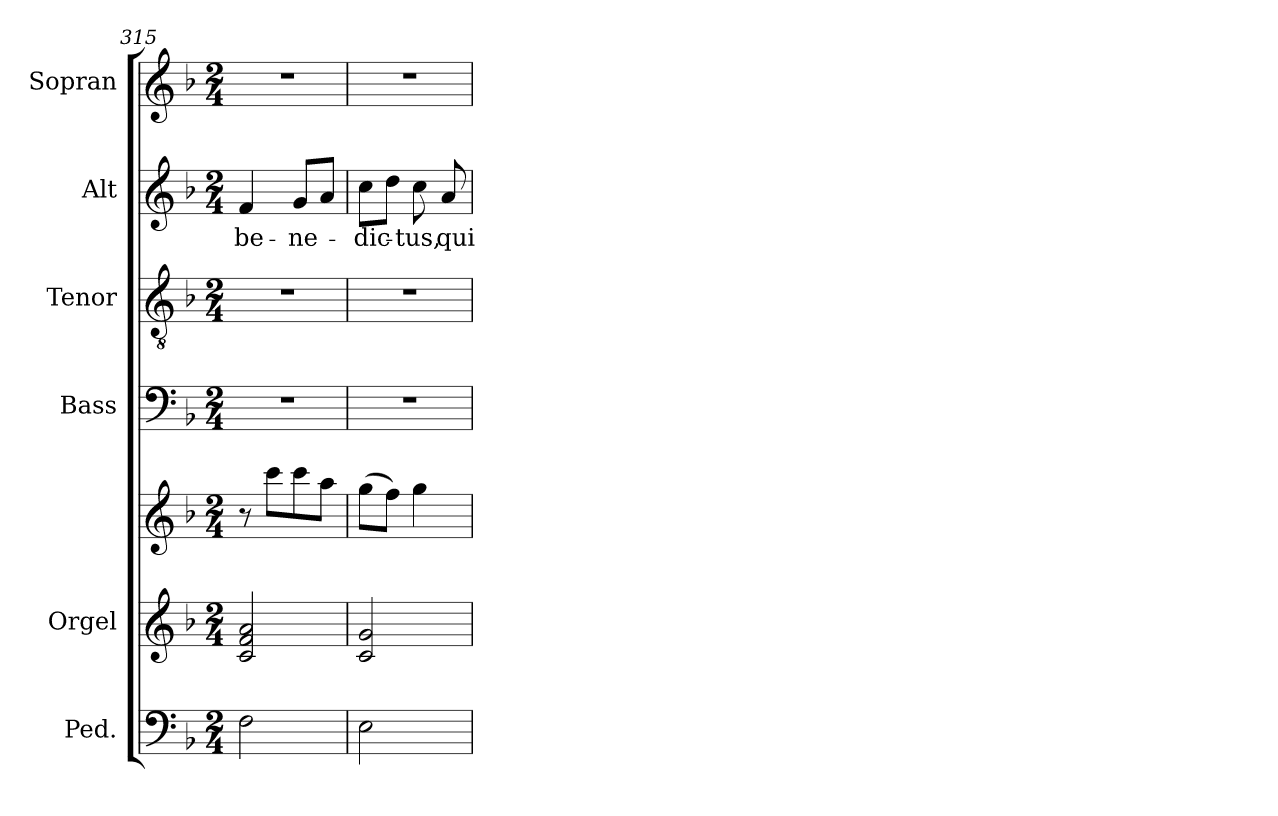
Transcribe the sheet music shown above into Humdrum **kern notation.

**kern	**kern	**kern	**kern	**kern	**kern	**text	**kern
*part6	*part5	*part5	*part4	*part3	*part2	*part2	*part1
*staff7	*staff6	*staff5	*staff4	*staff3	*staff2	*staff2	*staff1
*I"Ped.	*I"Orgel	*	*I"Bass	*I"Tenor	*I"Alt	*	*I"Sopran
*	*I'Org.	*	*I'B.	*I'T.	*I'A.	*	*I'S.
*clefF4	*clefG2	*clefG2	*clefF4	*clefGv2	*clefG2	*	*clefG2
*ITrd7c12	*	*	*	*	*	*	*
*k[b-]	*k[b-]	*k[b-]	*k[b-]	*k[b-]	*k[b-]	*	*k[b-]
*F:	*F:	*F:	*F:	*F:	*F:	*	*F:
*M2/4	*M2/4	*M2/4	*M2/4	*M2/4	*M2/4	*	*M2/4
=315	=315	=315	=315	=315	=315	=315	=315
!	!	!	!	!	!	!LO:LY:b	!
2FF\	2c/ 2f/ 2a/	8r	2r	2r	4f/	be-	2r
.	.	8ccc\L	.	.	.	.	.
!	!	!	!	!	!	!LO:LY:b	!
.	.	8ccc\	.	.	8g/L	-ne-	.
.	.	8aa\J	.	.	8a/J	.	.
=316	=316	=316	=316	=316	=316	=316	=316
!	!	!	!	!	!	!LO:LY:b	!
2EE\	2c/ 2g/	(>8gg\L	2r	2r	8cc\L	-dic-	2r
.	.	8ff\J)	.	.	8dd\J	.	.
!	!	!	!	!	!	!LO:LY:b	!
.	.	4gg\	.	.	8cc\	-tus,	.
!	!	!	!	!	!	!LO:LY:b	!
.	.	.	.	.	8a/	qui	.
=	=	=	=	=	=	=	=
*-	*-	*-	*-	*-	*-	*-	*-
